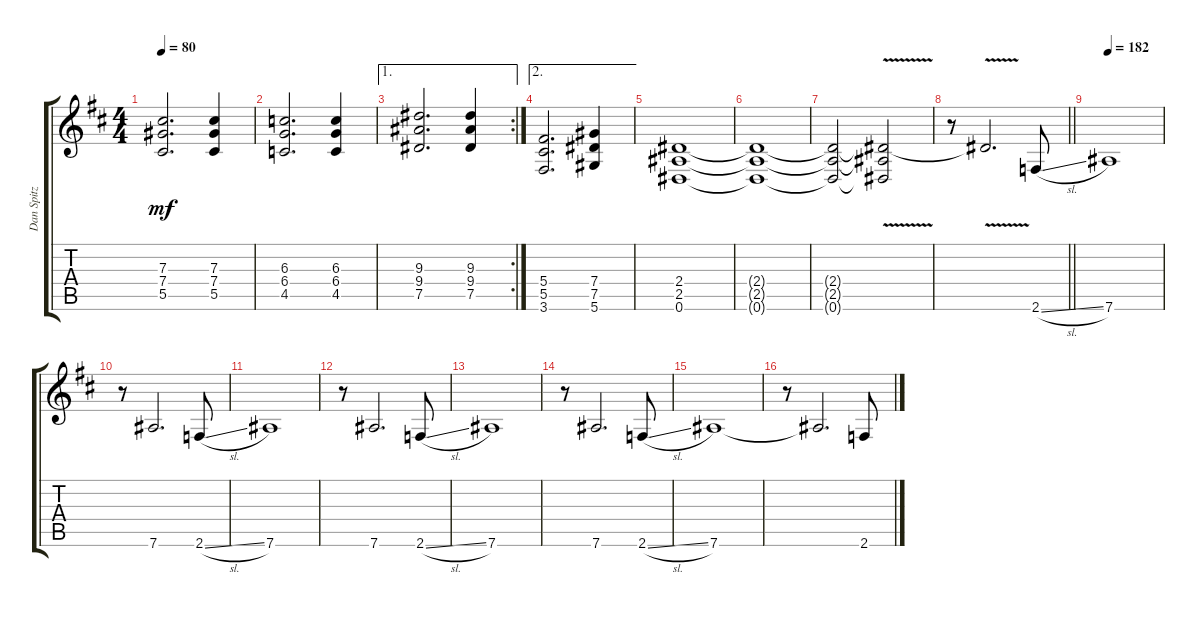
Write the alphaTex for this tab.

\track ("Dan Spitz" "Dan Spitz") {instrument distortionguitar}
\staff {score tabs}
\tuning (Eb4 Bb3 Gb3 Db3 Ab2 Eb2) {hide}
\ts (4 4)
\tempo 80
\clef g2
\ks d
(7.3 7.4 5.5).2{d dy mf} (7.3 7.4 5.5).4 |
(6.3 6.4 4.5).2{d} (6.3 6.4 4.5).4 |
\ae 1
\rc 2
(9.3 9.4 7.5).2{d} (9.3 9.4 7.5).4 |
\ae 2
(5.4 5.5 3.6).2{d} (7.4 7.5 5.6).4 |
(2.4 2.5 0.6).1 |
(2.4{t} 2.5{t} 0.6{t}).1 |
(2.4{t} 2.5{t} 0.6{t}).2 (2.4{v t} 2.5{v t} 0.6{v t}).2 |
\barLineRight lightlight
r.8 2.4{t}.2{d} 2.6{sl}.8 |
\tempo 182
7.6.1 |
r.8 7.6.2{d} 2.6{sl}.8 |
7.6.1 |
r.8 7.6.2{d} 2.6{sl}.8 |
7.6.1 |
r.8 7.6.2{d} 2.6{sl}.8 |
7.6.1 |
r.8 7.6{t}.2{d} 2.6{sl}.8
